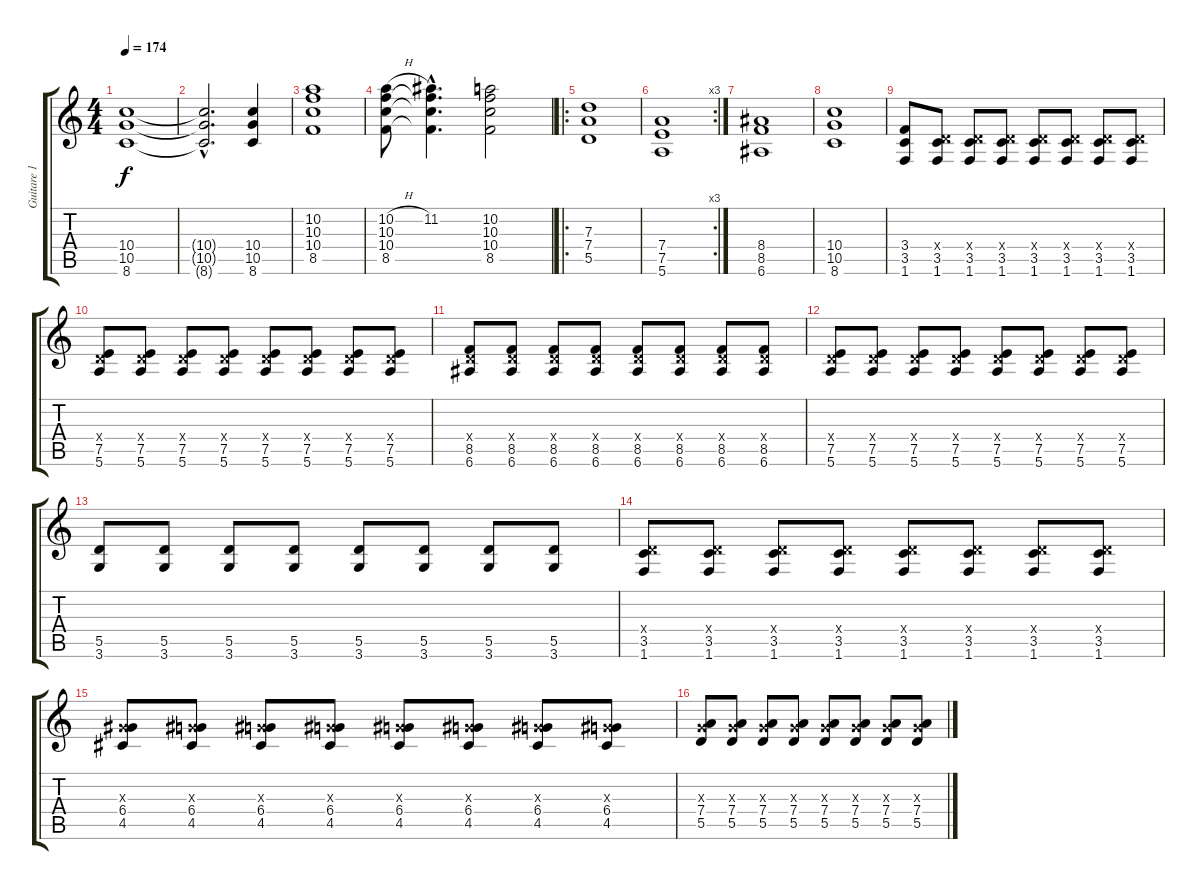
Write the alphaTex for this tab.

\track ("Guitare 1" "Guitare 1") {instrument distortionguitar}
\staff {score tabs}
\tuning (E4 B3 G3 D3 A2 E2) {hide}
\ts (4 4)
\tempo 174
\clef g2
\ks c
(10.4 10.5 8.6).1{dy f} |
(10.4{hac t} 10.5{hac t} 8.6{hac t}).2{d} (10.4 10.5 8.6).4 |
(10.2 10.3 10.4 8.5).1 |
(10.2{h} 10.3 10.4 8.5).8 (11.2{hac} 10.3{hac t} 10.4{hac t} 8.5{hac t}).4{d} (10.2 10.3 10.4 8.5).2 |
\ro
(7.3 7.4 5.5).1 |
\rc 3
(7.4 7.5 5.6).1 |
(8.4 8.5 6.6).1 |
(10.4 10.5 8.6).1 |
(3.4 3.5 1.6).8 (0.4{x} 3.5 1.6).8 (0.4{x} 3.5 1.6).8 (0.4{x} 3.5 1.6).8 (0.4{x} 3.5 1.6).8 (0.4{x} 3.5 1.6).8 (0.4{x} 3.5 1.6).8 (0.4{x} 3.5 1.6).8 |
(0.4{x} 7.5 5.6).8 (0.4{x} 7.5 5.6).8 (0.4{x} 7.5 5.6).8 (0.4{x} 7.5 5.6).8 (0.4{x} 7.5 5.6).8 (0.4{x} 7.5 5.6).8 (0.4{x} 7.5 5.6).8 (0.4{x} 7.5 5.6).8 |
(0.4{x} 8.5 6.6).8 (0.4{x} 8.5 6.6).8 (0.4{x} 8.5 6.6).8 (0.4{x} 8.5 6.6).8 (0.4{x} 8.5 6.6).8 (0.4{x} 8.5 6.6).8 (0.4{x} 8.5 6.6).8 (0.4{x} 8.5 6.6).8 |
(0.4{x} 7.5 5.6).8 (0.4{x} 7.5 5.6).8 (0.4{x} 7.5 5.6).8 (0.4{x} 7.5 5.6).8 (0.4{x} 7.5 5.6).8 (0.4{x} 7.5 5.6).8 (0.4{x} 7.5 5.6).8 (0.4{x} 7.5 5.6).8 |
(5.5 3.6).8 (5.5 3.6).8 (5.5 3.6).8 (5.5 3.6).8 (5.5 3.6).8 (5.5 3.6).8 (5.5 3.6).8 (5.5 3.6).8 |
(0.4{x} 3.5 1.6).8 (0.4{x} 3.5 1.6).8 (0.4{x} 3.5 1.6).8 (0.4{x} 3.5 1.6).8 (0.4{x} 3.5 1.6).8 (0.4{x} 3.5 1.6).8 (0.4{x} 3.5 1.6).8 (0.4{x} 3.5 1.6).8 |
(0.3{x} 6.4 4.5).8 (0.3{x} 6.4 4.5).8 (0.3{x} 6.4 4.5).8 (0.3{x} 6.4 4.5).8 (0.3{x} 6.4 4.5).8 (0.3{x} 6.4 4.5).8 (0.3{x} 6.4 4.5).8 (0.3{x} 6.4 4.5).8 |
(0.3{x} 7.4 5.5).8 (0.3{x} 7.4 5.5).8 (0.3{x} 7.4 5.5).8 (0.3{x} 7.4 5.5).8 (0.3{x} 7.4 5.5).8 (0.3{x} 7.4 5.5).8 (0.3{x} 7.4 5.5).8 (0.3{x} 7.4 5.5).8
